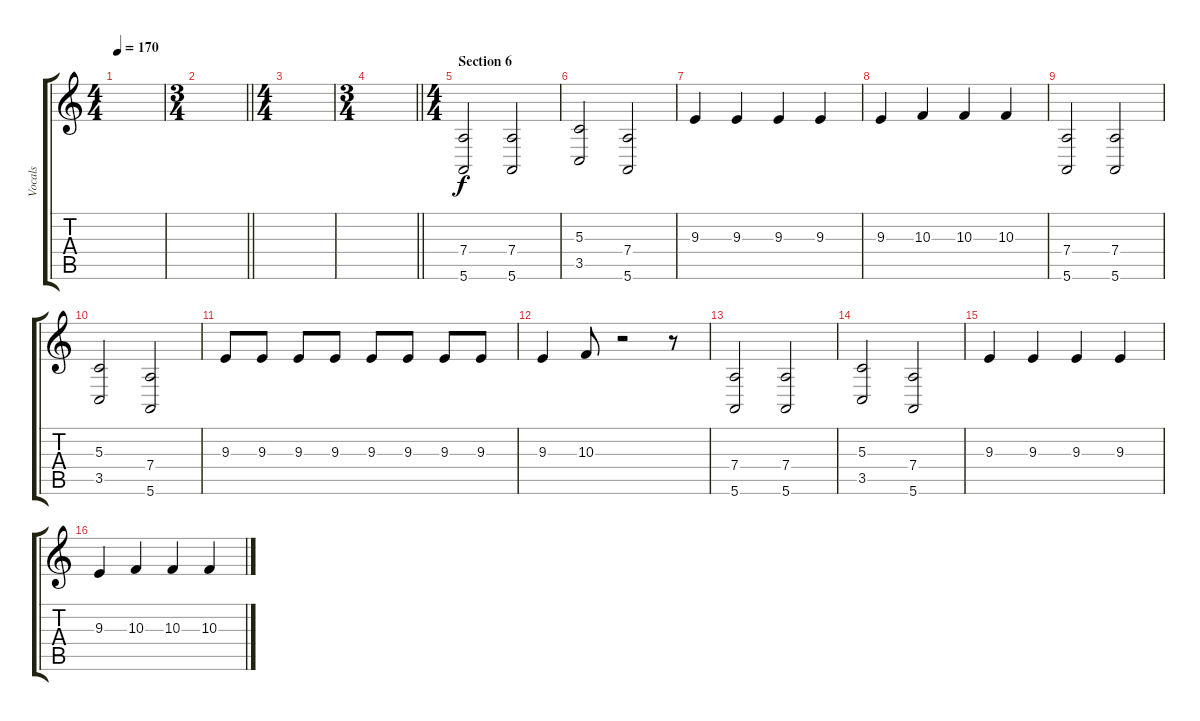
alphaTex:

\track ("Vocals" "Vocals") {instrument lead6voice}
\staff {score tabs}
\tuning (E4 B3 G3 D3 A2 E2) {hide}
\ts (4 4)
\tempo 170
\clef g2
\ks c
|
\ts (3 4)
\barLineRight lightlight
|
\ts (4 4)
|
\ts (3 4)
\barLineRight lightlight
|
\ts (4 4)
\section ("" "Section 6")
(7.4 5.6).2 (7.4 5.6).2 |
(5.3 3.5).2 (7.4 5.6).2 |
9.3.4 9.3.4 9.3.4 9.3.4 |
9.3.4 10.3.4 10.3.4 10.3.4 |
(7.4 5.6).2 (7.4 5.6).2 |
(5.3 3.5).2 (7.4 5.6).2 |
9.3.8 9.3.8 9.3.8 9.3.8 9.3.8 9.3.8 9.3.8 9.3.8 |
9.3.4 10.3.8 r.2 r.8 |
(7.4 5.6).2 (7.4 5.6).2 |
(5.3 3.5).2 (7.4 5.6).2 |
9.3.4 9.3.4 9.3.4 9.3.4 |
9.3.4 10.3.4 10.3.4 10.3.4
